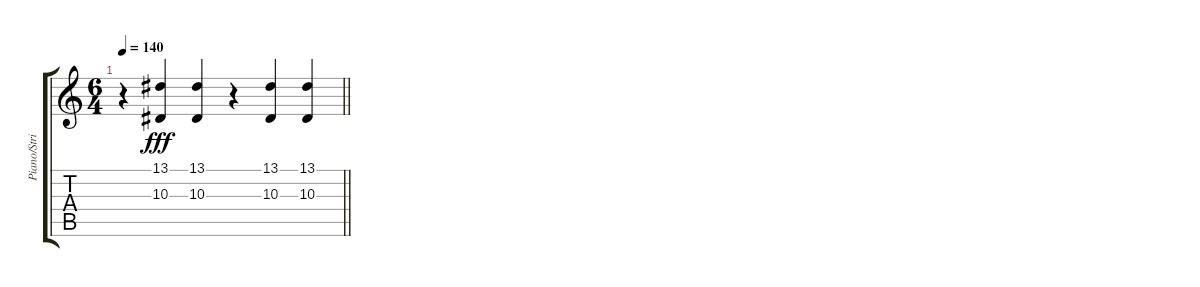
\track ("Piano/Strings" "Piano/Stri") {instrument acousticgrandpiano}
\staff {score tabs}
\tuning (D4 A3 F3 C3 G2 C2) {hide}
\ts (6 4)
\tempo 140
\clef g2
\barLineRight lightlight
\ks c
r.4{dy fff} (13.1 10.3).4 (13.1 10.3).4 r.4 (13.1 10.3).4 (13.1 10.3).4
